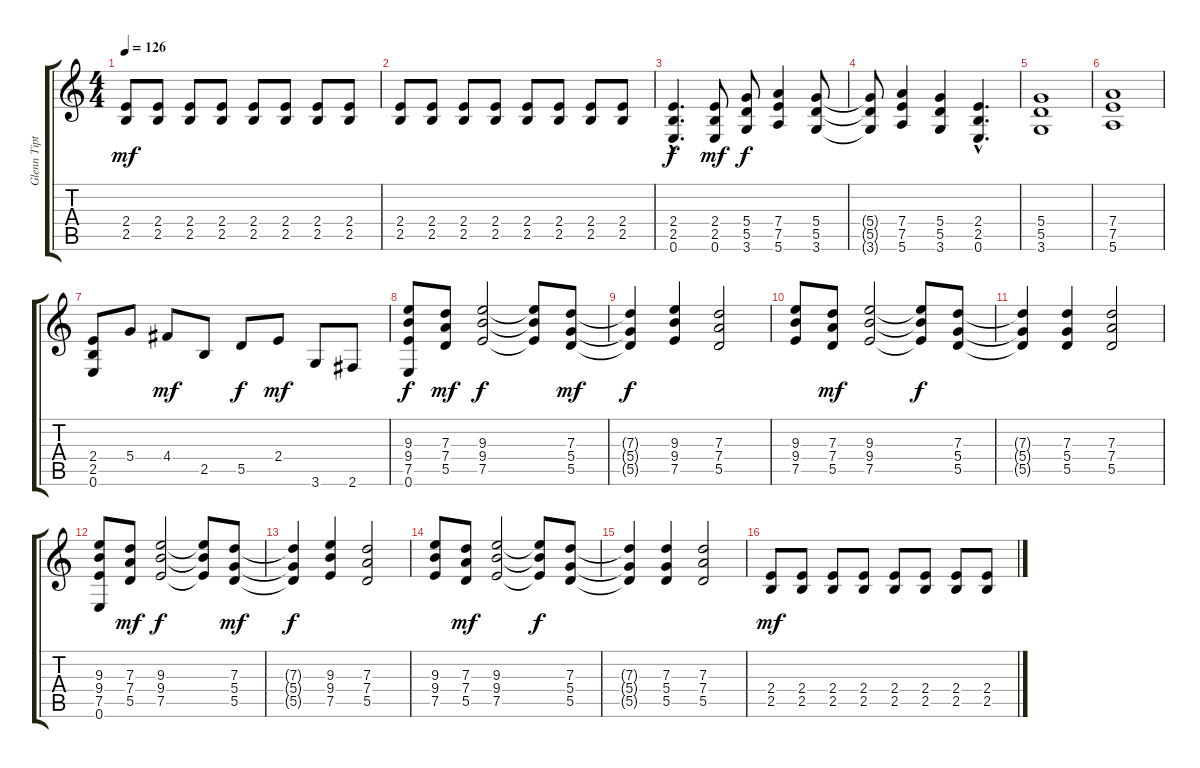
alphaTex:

\track ("Glenn Tipton" "Glenn Tipt") {instrument distortionguitar}
\staff {score tabs}
\tuning (E4 B3 G3 D3 A2 E2) {hide}
\ts (4 4)
\tempo 126
\clef g2
\ks c
(2.4 2.5).8{dy mf} (2.4 2.5).8 (2.4 2.5).8 (2.4 2.5).8 (2.4 2.5).8 (2.4 2.5).8 (2.4 2.5).8 (2.4 2.5).8 |
(2.4 2.5).8 (2.4 2.5).8 (2.4 2.5).8 (2.4 2.5).8 (2.4 2.5).8 (2.4 2.5).8 (2.4 2.5).8 (2.4 2.5).8 |
(2.4{hac} 2.5{hac} 0.6{hac}).4{d dy f} (2.4 2.5 0.6).8{dy mf} (5.4 5.5 3.6).8{dy f} (7.4 7.5 5.6).4 (5.4 5.5 3.6).8 |
(5.4{t} 5.5{t} 3.6{t}).8 (7.4 7.5 5.6).4 (5.4 5.5 3.6).4 (2.4{hac} 2.5{hac} 0.6{hac}).4{d} |
(5.4 5.5 3.6).1 |
(7.4 7.5 5.6).1 |
(2.4 2.5 0.6).8 5.4.8 4.4.8{dy mf} 2.5.8 5.5.8{dy f} 2.4.8{dy mf} 3.6.8 2.6.8 |
(9.3 9.4 7.5 0.6).8{dy f} (7.3 7.4 5.5).8{dy mf} (9.3 9.4 7.5).2{dy f} (9.3{t} 9.4{t} 7.5{t}).8 (7.3 5.4 5.5).8{dy mf} |
(7.3{t} 5.4{t} 5.5{t}).4{dy f} (9.3 9.4 7.5).4 (7.3 7.4 5.5).2 |
(9.3 9.4 7.5).8 (7.3 7.4 5.5).8{dy mf} (9.3 9.4 7.5).2 (9.3{t} 9.4{t} 7.5{t}).8{dy f} (7.3 5.4 5.5).8 |
(7.3{t} 5.4{t} 5.5{t}).4 (7.3 5.4 5.5).4 (7.3 7.4 5.5).2 |
(9.3 9.4 7.5 0.6).8 (7.3 7.4 5.5).8{dy mf} (9.3 9.4 7.5).2{dy f} (9.3{t} 9.4{t} 7.5{t}).8 (7.3 5.4 5.5).8{dy mf} |
(7.3{t} 5.4{t} 5.5{t}).4{dy f} (9.3 9.4 7.5).4 (7.3 7.4 5.5).2 |
(9.3 9.4 7.5).8 (7.3 7.4 5.5).8{dy mf} (9.3 9.4 7.5).2 (9.3{t} 9.4{t} 7.5{t}).8{dy f} (7.3 5.4 5.5).8 |
(7.3{t} 5.4{t} 5.5{t}).4 (7.3 5.4 5.5).4 (7.3 7.4 5.5).2 |
(2.4 2.5).8{dy mf} (2.4 2.5).8 (2.4 2.5).8 (2.4 2.5).8 (2.4 2.5).8 (2.4 2.5).8 (2.4 2.5).8 (2.4 2.5).8
